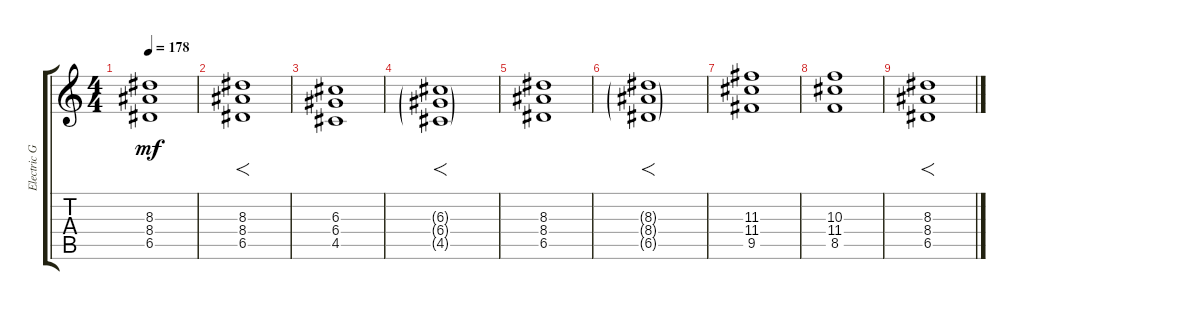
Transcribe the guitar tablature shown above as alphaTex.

\track ("Electric Guitar" "Electric G") {instrument distortionguitar}
\staff {score tabs}
\tuning (E4 B3 G3 D3 A2 E2) {hide}
\ts (4 4)
\tempo 178
\clef g2
\ks c
(8.3 8.4 6.5).1{dy mf} |
(8.3 8.4 6.5).1{f} |
(6.3 6.4 4.5).1 |
(6.3{g} 6.4{g} 4.5{g}).1{f} |
(8.3 8.4 6.5).1 |
(8.3{g} 8.4{g} 6.5{g}).1{f} |
(11.3 11.4 9.5).1 |
(10.3 11.4 8.5).1 |
(8.3 8.4 6.5).1{f}
